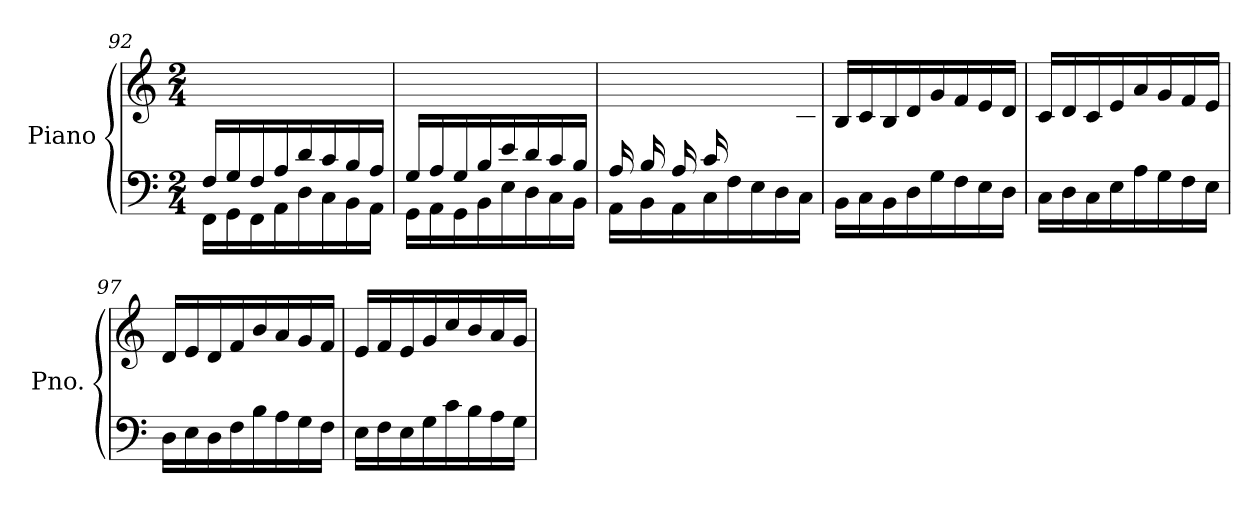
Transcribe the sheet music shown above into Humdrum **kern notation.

**kern	**kern
*part1	*part1
*staff2	*staff1
*I"Piano	*
*I'Pno.	*
*clefF4	*clefG2
*k[]	*k[]
*M2/4	*M2/4
=92	=92
*^	*
16F/LL	16FF\LL	2ryy
16G/	16GG\	.
16F/	16FF\	.
16A/	16AA\	.
16d/	16D\	.
16c/	16C\	.
16B/	16BB\	.
16A/JJ	16AA\JJ	.
=93	=93	=93
16G/LL	16GG\LL	2ryy
16A/	16AA\	.
16G/	16GG\	.
16B/	16BB\	.
16e/	16E\	.
16d/	16D\	.
16c/	16C\	.
16B/JJ	16BB\JJ	.
!!LO:LB:g=z
=94	=94	=94
16A/LL	16AA\LL	4ryy
16B/	16BB\	.
16A/	16AA\	.
16c/	16C\	.
4ryy	16F\	16f/
.	16E\	16e/
.	16D\	16d/
.	16C\JJ	16c/JJ
*v	*v	*
=95	=95
16BB\LL	16B/LL
16C\	16c/
16BB\	16B/
16D\	16d/
16G\	16g/
16F\	16f/
16E\	16e/
16D\JJ	16d/JJ
=96	=96
16C\LL	16c/LL
16D\	16d/
16C\	16c/
16E\	16e/
16A\	16a/
16G\	16g/
16F\	16f/
16E\JJ	16e/JJ
=97	=97
16D\LL	16d/LL
16E\	16e/
16D\	16d/
16F\	16f/
16B\	16b/
16A\	16a/
16G\	16g/
16F\JJ	16f/JJ
=98	=98
16E\LL	16e/LL
16F\	16f/
16E\	16e/
16G\	16g/
16c\	16cc/
16B\	16b/
16A\	16a/
16G\JJ	16g/JJ
=	=
*-	*-
